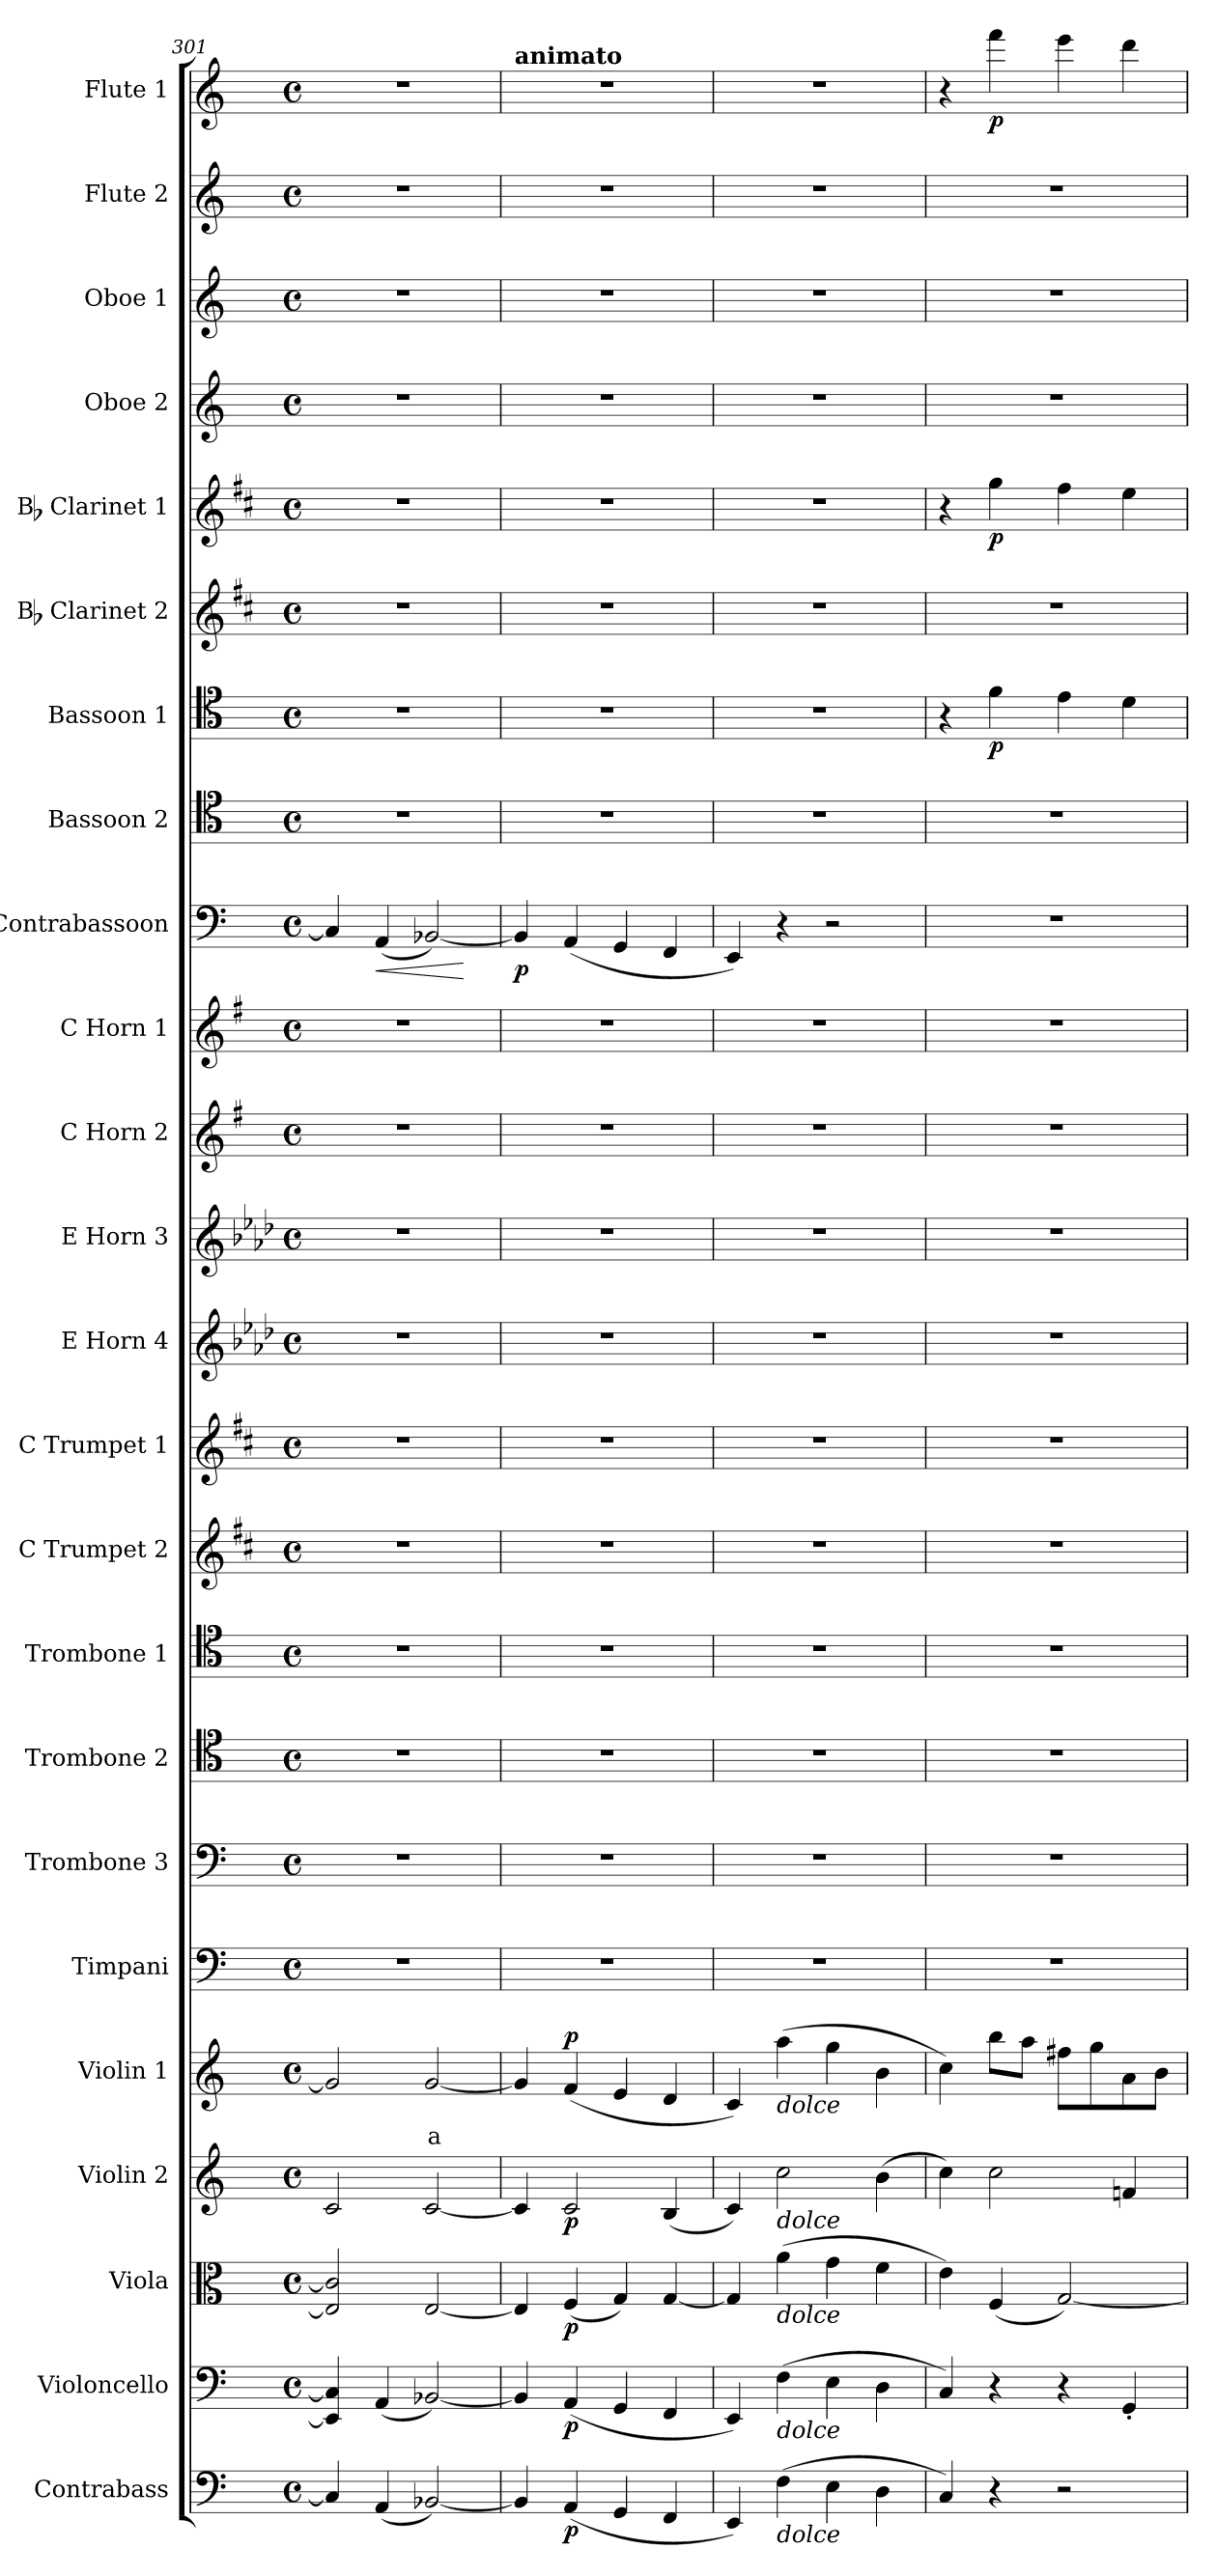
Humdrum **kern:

**kern	**dynam	**kern	**dynam	**kern	**dynam	**kern	**dynam	**kern	**text	**dynam	**kern	**kern	**kern	**kern	**kern	**kern	**kern	**kern	**kern	**kern	**kern	**dynam	**kern	**kern	**dynam	**kern	**kern	**dynam	**kern	**kern	**kern	**kern	**dynam
*part24	*part24	*part23	*part23	*part22	*part22	*part21	*part21	*part20	*part20	*part20	*part19	*part18	*part17	*part16	*part15	*part14	*part13	*part12	*part11	*part10	*part9	*part9	*part8	*part7	*part7	*part6	*part5	*part5	*part4	*part3	*part2	*part1	*part1
*staff24	*staff24	*staff23	*staff23	*staff22	*staff22	*staff21	*staff21	*staff20	*staff20	*staff20	*staff19	*staff18	*staff17	*staff16	*staff15	*staff14	*staff13	*staff12	*staff11	*staff10	*staff9	*staff9	*staff8	*staff7	*staff7	*staff6	*staff5	*staff5	*staff4	*staff3	*staff2	*staff1	*staff1
*I"Contrabass	*	*I"Violoncello	*	*I"Viola	*	*I"Violin 2	*	*I"Violin 1	*	*	*I"Timpani	*I"Trombone 3	*I"Trombone 2	*I"Trombone 1	*I"C Trumpet 2	*I"C Trumpet 1	*I"E Horn 4	*I"E Horn 3	*I"C Horn 2	*I"C Horn 1	*I"Contrabassoon	*	*I"Bassoon 2	*I"Bassoon 1	*	*I"Bb Clarinet 2	*I"Bb Clarinet 1	*	*I"Oboe 2	*I"Oboe 1	*I"Flute 2	*I"Flute 1	*
*I'Cb	*	*I'Vc	*	*I'Vla	*	*I'Vln 2	*	*I'Vln 1	*	*	*I'Timp	*I'Trb 3	*I'Trb 2	*I'Trb 1	*I'Tpt 2	*I'Tpt 1	*I'Hn 4	*I'Hn 3	*I'Hn 2	*I'Hn 1	*I'C Bsn	*	*I'Bsn 2	*I'Bsn 1	*	*I'Cl 2	*I'Cl 1	*	*I'Ob 2	*I'Ob 1	*I'Fl 2	*I'Fl 1	*
*clefF4	*	*clefF4	*	*clefC3	*	*clefG2	*	*clefG2	*	*	*clefF4	*clefF4	*clefC4	*clefC4	*clefG2	*clefG2	*clefG2	*clefG2	*clefG2	*clefG2	*clefF4	*	*clefC4	*clefC4	*	*clefG2	*clefG2	*	*clefG2	*clefG2	*clefG2	*clefG2	*
*ITrd7c12	*	*	*	*	*	*	*	*	*	*	*	*	*	*	*ITrd1c2	*ITrd1c2	*ITrd5c8	*ITrd5c8	*ITrd4c7	*ITrd4c7	*ITrd7c12	*	*	*	*	*ITrd1c2	*ITrd1c2	*	*	*	*	*	*
*k[]	*	*k[]	*	*k[]	*	*k[]	*	*k[]	*	*	*k[]	*k[]	*k[]	*k[]	*k[]	*k[]	*k[]	*k[]	*k[]	*k[]	*k[]	*	*k[]	*k[]	*	*k[]	*k[]	*	*k[]	*k[]	*k[]	*k[]	*
*M4/4	*	*M4/4	*	*M4/4	*	*M4/4	*	*M4/4	*	*	*M4/4	*M4/4	*M4/4	*M4/4	*M4/4	*M4/4	*M4/4	*M4/4	*M4/4	*M4/4	*M4/4	*	*M4/4	*M4/4	*	*M4/4	*M4/4	*	*M4/4	*M4/4	*M4/4	*M4/4	*
*met(c)	*	*met(c)	*	*met(c)	*	*met(c)	*	*met(c)	*	*	*met(c)	*met(c)	*met(c)	*met(c)	*met(c)	*met(c)	*met(c)	*met(c)	*met(c)	*met(c)	*met(c)	*	*met(c)	*met(c)	*	*met(c)	*met(c)	*	*met(c)	*met(c)	*met(c)	*met(c)	*
=301	=301	=301	=301	=301	=301	=301	=301	=301	=301	=301	=301	=301	=301	=301	=301	=301	=301	=301	=301	=301	=301	=301	=301	=301	=301	=301	=301	=301	=301	=301	=301	=301	=301
4CC/]	.	4EE/] 4C/]	.	2E/] 2c/]	.	2c/	.	2g/]	.	.	1r	1r	1r	1r	1r	1r	1r	1r	1r	1r	4CC/]	.	1r	1r	.	1r	1r	.	1r	1r	1r	1r	.
!	!	!	!	!	!	!	!	!	!	!	!	!	!	!	!	!	!	!	!	!	!	!LO:HP:b	!	!	!	!	!	!	!	!	!	!	!
(4AAA/	.	(4AA/	.	.	.	.	.	.	.	.	.	.	.	.	.	.	.	.	.	.	(4AAA/	<	.	.	.	.	.	.	.	.	.	.	.
!	!	!	!	!	!	!	!	!	!LO:LY:b:color=#FF0000	!	!	!	!	!	!	!	!	!	!	!	!	!	!	!	!	!	!	!	!	!	!	!	!
[2BBB-X/)	.	[2BB-X/)	.	[2E/	.	[2c/	.	[2g/	a	.	.	.	.	.	.	.	.	.	.	.	[2BBB-X/)	.	.	.	.	.	.	.	.	.	.	.	.
.	.	.	.	.	.	.	.	.	.	.	.	.	.	.	.	.	.	.	.	.	.	[	.	.	.	.	.	.	.	.	.	.	.
=302	=302	=302	=302	=302	=302	=302	=302	=302	=302	=302	=302	=302	=302	=302	=302	=302	=302	=302	=302	=302	=302	=302	=302	=302	=302	=302	=302	=302	=302	=302	=302	=302	=302
!	!	!	!	!	!	!	!	!	!	!	!	!	!	!	!	!	!	!	!	!	!	!	!	!	!	!	!	!	!	!	!	!LO:TX:a:B:t=animato	!
!	!	!	!	!	!	!	!	!	!	!	!	!	!	!	!	!	!	!	!	!	!	!LO:DY:b	!	!	!	!	!	!	!	!	!	!	!
4BBB-/]	.	4BB-/]	.	4E/]	.	4c/]	.	4g/]	.	.	1r	1r	1r	1r	1r	1r	1r	1r	1r	1r	4BBB-/]	p	1r	1r	.	1r	1r	.	1r	1r	1r	1r	.
!	!LO:DY:b	!	!LO:DY:b	!	!LO:DY:b	!	!LO:DY:b	!	!	!LO:DY:b	!	!	!	!	!	!	!	!	!	!	!	!	!	!	!	!	!	!	!	!	!	!	!
(4AAA/	p	(4AA/	p	(4F/	p	2c/	p	(4f/	.	p	.	.	.	.	.	.	.	.	.	.	(4AAA/	.	.	.	.	.	.	.	.	.	.	.	.
4GGG/	.	4GG/	.	4G/)	.	.	.	4e/	.	.	.	.	.	.	.	.	.	.	.	.	4GGG/	.	.	.	.	.	.	.	.	.	.	.	.
4FFF/	.	4FF/	.	[4G/	.	(4B/	.	4d/	.	.	.	.	.	.	.	.	.	.	.	.	4FFF/	.	.	.	.	.	.	.	.	.	.	.	.
=303	=303	=303	=303	=303	=303	=303	=303	=303	=303	=303	=303	=303	=303	=303	=303	=303	=303	=303	=303	=303	=303	=303	=303	=303	=303	=303	=303	=303	=303	=303	=303	=303	=303
4EEE/)	.	4EE/)	.	4G/]	.	4c/)	.	4c/)	.	.	1r	1r	1r	1r	1r	1r	1r	1r	1r	1r	4EEE/)	.	1r	1r	.	1r	1r	.	1r	1r	1r	1r	.
!	!	!	!	!	!	!	!	!LO:TX:b:i:t=dolce	!	!	!	!	!	!	!	!	!	!	!	!	!	!	!	!	!	!	!	!	!	!	!	!	!
!	!	!	!	!	!	!LO:TX:b:i:t=dolce	!	!	!	!	!	!	!	!	!	!	!	!	!	!	!	!	!	!	!	!	!	!	!	!	!	!	!
!	!	!	!	!LO:TX:b:i:t=dolce	!	!	!	!	!	!	!	!	!	!	!	!	!	!	!	!	!	!	!	!	!	!	!	!	!	!	!	!	!
!	!	!LO:TX:b:i:t=dolce	!	!	!	!	!	!	!	!	!	!	!	!	!	!	!	!	!	!	!	!	!	!	!	!	!	!	!	!	!	!	!
!LO:TX:b:i:t=dolce	!	!	!	!	!	!	!	!	!	!	!	!	!	!	!	!	!	!	!	!	!	!	!	!	!	!	!	!	!	!	!	!	!
(4FF\	.	(4F\	.	(4a\	.	2cc\	.	(4aa\	.	.	.	.	.	.	.	.	.	.	.	.	4r	.	.	.	.	.	.	.	.	.	.	.	.
4EE\	.	4E\	.	4g\	.	.	.	4gg\	.	.	.	.	.	.	.	.	.	.	.	.	2r	.	.	.	.	.	.	.	.	.	.	.	.
4DD\	.	4D\	.	4f\	.	(4b\	.	4b\	.	.	.	.	.	.	.	.	.	.	.	.	.	.	.	.	.	.	.	.	.	.	.	.	.
=304	=304	=304	=304	=304	=304	=304	=304	=304	=304	=304	=304	=304	=304	=304	=304	=304	=304	=304	=304	=304	=304	=304	=304	=304	=304	=304	=304	=304	=304	=304	=304	=304	=304
4CC/)	.	4C/)	.	4e\)	.	4cc\)	.	4cc\)	.	.	1r	1r	1r	1r	1r	1r	1r	1r	1r	1r	1r	.	1r	4r	.	1r	4r	.	1r	1r	1r	4r	.
!	!	!	!	!	!	!	!	!	!	!	!	!	!	!	!	!	!	!	!	!	!	!	!	!	!LO:DY:b	!	!	!LO:DY:b	!	!	!	!	!LO:DY:b
4r	.	4r	.	(4F/	.	2cc\	.	8bb\L	.	.	.	.	.	.	.	.	.	.	.	.	.	.	.	4f\	p	.	4ff\	p	.	.	.	4fff\	p
.	.	.	.	.	.	.	.	8aa\J	.	.	.	.	.	.	.	.	.	.	.	.	.	.	.	.	.	.	.	.	.	.	.	.	.
2r	.	4r	.	[2G/)	.	.	.	8ff#X\L	.	.	.	.	.	.	.	.	.	.	.	.	.	.	.	4e\	.	.	4ee\	.	.	.	.	4eee\	.
.	.	.	.	.	.	.	.	8gg\	.	.	.	.	.	.	.	.	.	.	.	.	.	.	.	.	.	.	.	.	.	.	.	.	.
.	.	4GG'/	.	.	.	4fn/	.	8a\	.	.	.	.	.	.	.	.	.	.	.	.	.	.	.	4d\	.	.	4dd\	.	.	.	.	4ddd\	.
.	.	.	.	.	.	.	.	8b\J	.	.	.	.	.	.	.	.	.	.	.	.	.	.	.	.	.	.	.	.	.	.	.	.	.
=	=	=	=	=	=	=	=	=	=	=	=	=	=	=	=	=	=	=	=	=	=	=	=	=	=	=	=	=	=	=	=	=	=
*-	*-	*-	*-	*-	*-	*-	*-	*-	*-	*-	*-	*-	*-	*-	*-	*-	*-	*-	*-	*-	*-	*-	*-	*-	*-	*-	*-	*-	*-	*-	*-	*-	*-
